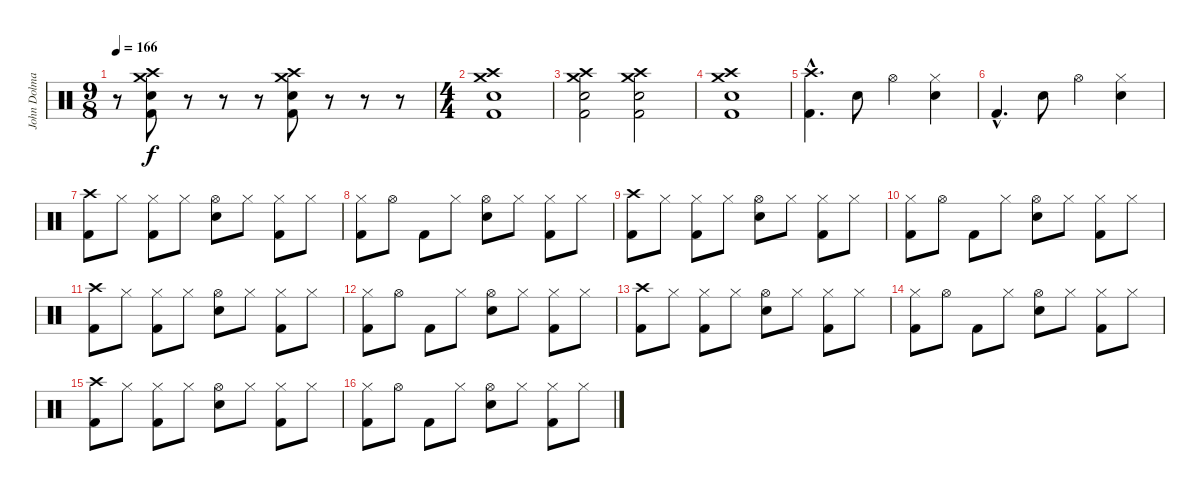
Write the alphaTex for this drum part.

\track ("John Dolmayan" "John Dolma") {instrument percussion}
\staff {score}
\articulation defaults
\ts (9 8)
\tempo 166
\clef neutral
\ks c
r.8{dy f} ("Crash high (hit)" "Crash medium (hit)" "Electric Snare (hit)" "Kick (hit) 2").8 r.8 r.8 r.8 ("Crash high (hit)" "Crash medium (hit)" "Electric Snare (hit)" "Kick (hit) 2").8 r.8 r.8 r.8 |
\ts (4 4)
("Crash high (hit)" "Crash medium (hit)" "Electric Snare (hit)" "Kick (hit) 2").1 |
("Crash high (hit)" "Crash medium (hit)" "Electric Snare (hit)" "Kick (hit) 2").2 ("Crash high (hit)" "Crash medium (hit)" "Electric Snare (hit)" "Kick (hit) 2").2 |
("Crash high (hit)" "Crash medium (hit)" "Electric Snare (hit)" "Kick (hit) 2").1 |
("Crash high (hit)"{hac} "Kick (hit) 2"{hac}).4{d} "Electric Snare (hit)".8 "Hi-Hat (open)".4 ("Hi-Hat (closed)" "Electric Snare (hit)").4 |
"Kick (hit) 2"{hac}.4{d} "Electric Snare (hit)".8 "Hi-Hat (open)".4 ("Hi-Hat (closed)" "Electric Snare (hit)").4 |
("Crash high (hit)" "Kick (hit) 2").8 "Hi-Hat (closed)".8 ("Hi-Hat (closed)" "Kick (hit) 2").8 "Hi-Hat (closed)".8 ("Hi-Hat (open)" "Electric Snare (hit)").8 "Hi-Hat (closed)".8 ("Hi-Hat (closed)" "Kick (hit) 2").8 "Hi-Hat (closed)".8 |
("Hi-Hat (closed)" "Kick (hit) 2").8 "Hi-Hat (open)".8 "Kick (hit) 2".8 "Hi-Hat (closed)".8 ("Hi-Hat (open)" "Electric Snare (hit)").8 "Hi-Hat (closed)".8 ("Hi-Hat (closed)" "Kick (hit) 2").8 "Hi-Hat (closed)".8 |
("Crash high (hit)" "Kick (hit) 2").8 "Hi-Hat (closed)".8 ("Hi-Hat (closed)" "Kick (hit) 2").8 "Hi-Hat (closed)".8 ("Hi-Hat (open)" "Electric Snare (hit)").8 "Hi-Hat (closed)".8 ("Hi-Hat (closed)" "Kick (hit) 2").8 "Hi-Hat (closed)".8 |
("Hi-Hat (closed)" "Kick (hit) 2").8 "Hi-Hat (open)".8 "Kick (hit) 2".8 "Hi-Hat (closed)".8 ("Hi-Hat (open)" "Electric Snare (hit)").8 "Hi-Hat (closed)".8 ("Hi-Hat (closed)" "Kick (hit) 2").8 "Hi-Hat (closed)".8 |
("Crash high (hit)" "Kick (hit) 2").8 "Hi-Hat (closed)".8 ("Hi-Hat (closed)" "Kick (hit) 2").8 "Hi-Hat (closed)".8 ("Hi-Hat (open)" "Electric Snare (hit)").8 "Hi-Hat (closed)".8 ("Hi-Hat (closed)" "Kick (hit) 2").8 "Hi-Hat (closed)".8 |
("Hi-Hat (closed)" "Kick (hit) 2").8 "Hi-Hat (open)".8 "Kick (hit) 2".8 "Hi-Hat (closed)".8 ("Hi-Hat (open)" "Electric Snare (hit)").8 "Hi-Hat (closed)".8 ("Hi-Hat (closed)" "Kick (hit) 2").8 "Hi-Hat (closed)".8 |
("Crash high (hit)" "Kick (hit) 2").8 "Hi-Hat (closed)".8 ("Hi-Hat (closed)" "Kick (hit) 2").8 "Hi-Hat (closed)".8 ("Hi-Hat (open)" "Electric Snare (hit)").8 "Hi-Hat (closed)".8 ("Hi-Hat (closed)" "Kick (hit) 2").8 "Hi-Hat (closed)".8 |
("Hi-Hat (closed)" "Kick (hit) 2").8 "Hi-Hat (open)".8 "Kick (hit) 2".8 "Hi-Hat (closed)".8 ("Hi-Hat (open)" "Electric Snare (hit)").8 "Hi-Hat (closed)".8 ("Hi-Hat (closed)" "Kick (hit) 2").8 "Hi-Hat (closed)".8 |
("Crash high (hit)" "Kick (hit) 2").8 "Hi-Hat (closed)".8 ("Hi-Hat (closed)" "Kick (hit) 2").8 "Hi-Hat (closed)".8 ("Hi-Hat (open)" "Electric Snare (hit)").8 "Hi-Hat (closed)".8 ("Hi-Hat (closed)" "Kick (hit) 2").8 "Hi-Hat (closed)".8 |
("Hi-Hat (closed)" "Kick (hit) 2").8 "Hi-Hat (open)".8 "Kick (hit) 2".8 "Hi-Hat (closed)".8 ("Hi-Hat (open)" "Electric Snare (hit)").8 "Hi-Hat (closed)".8 ("Hi-Hat (closed)" "Kick (hit) 2").8 "Hi-Hat (closed)".8
